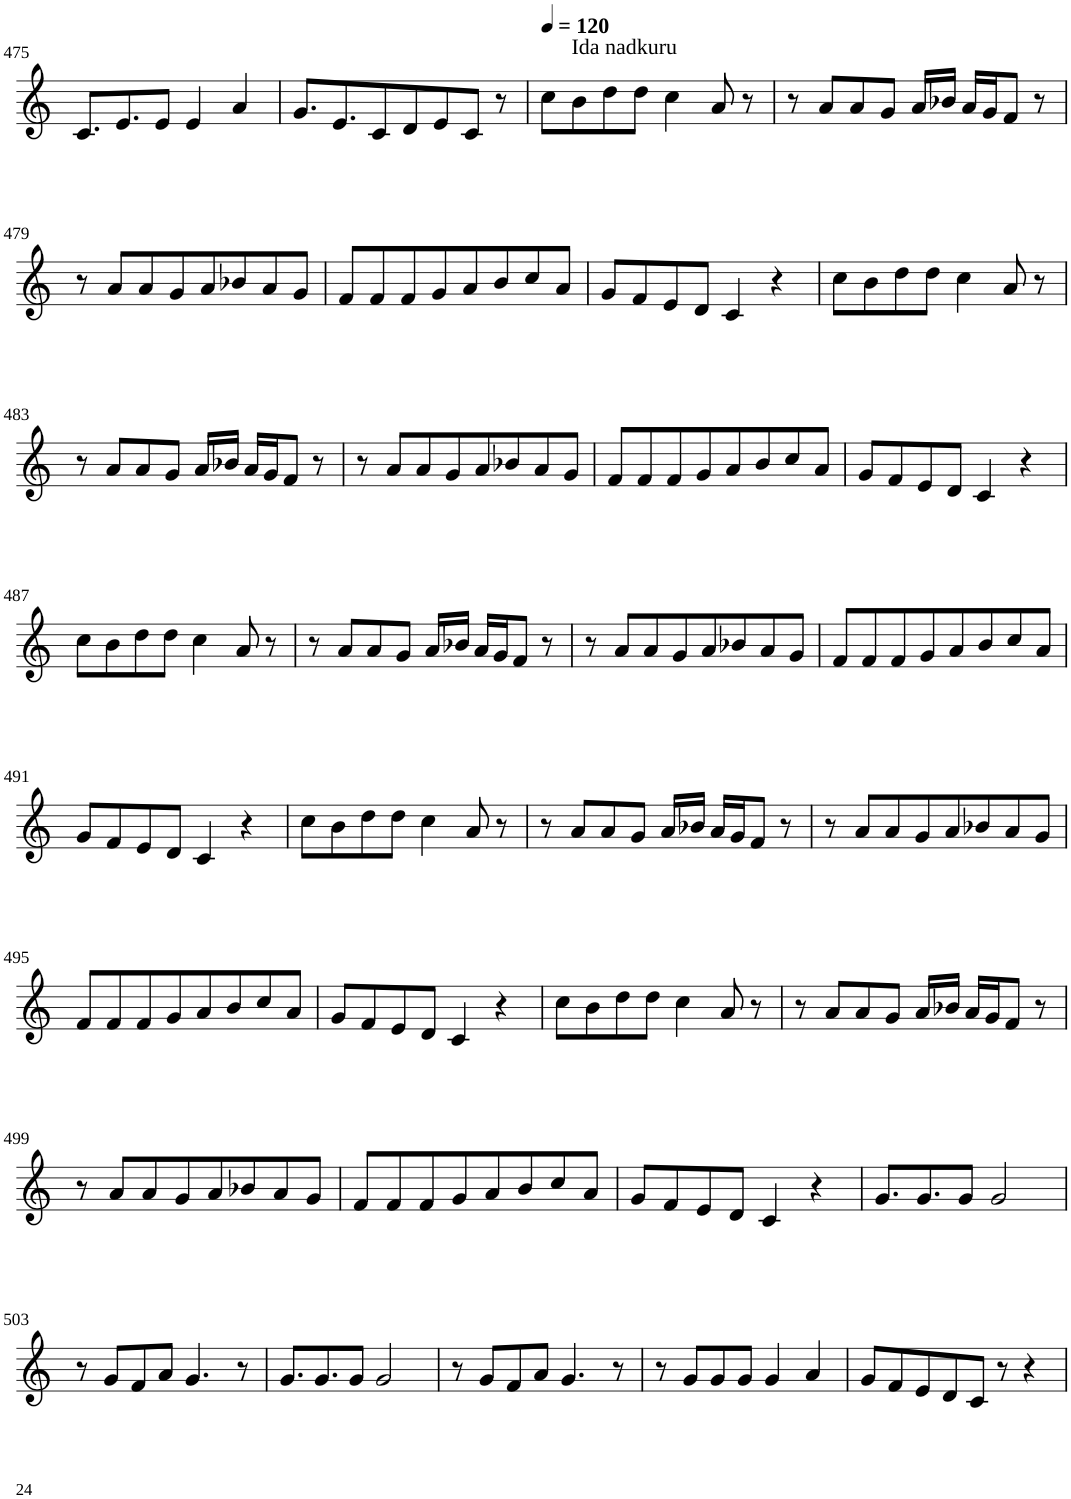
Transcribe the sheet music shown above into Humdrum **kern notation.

**kern
*part1
*staff1
*I"Violin
!!LO:PB:g=z
*clefG2
*k[]
*M8/8
=475
8.c/L
8.e/
8e/J
4e/
4a/
=476
8.g/L
8.e/
8c/
8d/
8e/
8c/J
8r
=477
*MM120
8cc\L
!LO:TX:a:t=Ida nadkuru
8b\
8dd\
8dd\J
4cc\
8a/
8r
=478
8r
8a/L
8a/
8g/J
16a/LL
16b-X/JJ
16a/LL
16g/J
8f/J
8r
!!LO:LB:g=z
=479
8r
8a/L
8a/
8g/
8a/
8b-X/
8a/
8g/J
=480
8f/L
8f/
8f/
8g/
8a/
8b/
8cc/
8a/J
=481
8g/L
8f/
8e/
8d/J
4c/
4r
=482
8cc\L
8b\
8dd\
8dd\J
4cc\
8a/
8r
!!LO:LB:g=z
=483
8r
8a/L
8a/
8g/J
16a/LL
16b-X/JJ
16a/LL
16g/J
8f/J
8r
=484
8r
8a/L
8a/
8g/
8a/
8b-X/
8a/
8g/J
=485
8f/L
8f/
8f/
8g/
8a/
8b/
8cc/
8a/J
=486
8g/L
8f/
8e/
8d/J
4c/
4r
!!LO:LB:g=z
=487
8cc\L
8b\
8dd\
8dd\J
4cc\
8a/
8r
=488
8r
8a/L
8a/
8g/J
16a/LL
16b-X/JJ
16a/LL
16g/J
8f/J
8r
=489
8r
8a/L
8a/
8g/
8a/
8b-X/
8a/
8g/J
=490
8f/L
8f/
8f/
8g/
8a/
8b/
8cc/
8a/J
!!LO:LB:g=z
=491
8g/L
8f/
8e/
8d/J
4c/
4r
=492
8cc\L
8b\
8dd\
8dd\J
4cc\
8a/
8r
=493
8r
8a/L
8a/
8g/J
16a/LL
16b-X/JJ
16a/LL
16g/J
8f/J
8r
=494
8r
8a/L
8a/
8g/
8a/
8b-X/
8a/
8g/J
!!LO:LB:g=z
=495
8f/L
8f/
8f/
8g/
8a/
8b/
8cc/
8a/J
=496
8g/L
8f/
8e/
8d/J
4c/
4r
=497
8cc\L
8b\
8dd\
8dd\J
4cc\
8a/
8r
=498
8r
8a/L
8a/
8g/J
16a/LL
16b-X/JJ
16a/LL
16g/J
8f/J
8r
!!LO:LB:g=z
=499
8r
8a/L
8a/
8g/
8a/
8b-X/
8a/
8g/J
=500
8f/L
8f/
8f/
8g/
8a/
8b/
8cc/
8a/J
=501
8g/L
8f/
8e/
8d/J
4c/
4r
=502
8.g/L
8.g/
8g/J
2g/
!!LO:LB:g=z
=503
8r
8g/L
8f/
8a/J
4.g/
8r
=504
8.g/L
8.g/
8g/J
2g/
=505
8r
8g/L
8f/
8a/J
4.g/
8r
=506
8r
8g/L
8g/
8g/J
4g/
4a/
=507
8g/L
8f/
8e/
8d/
8c/J
8r
4r
=
*-
